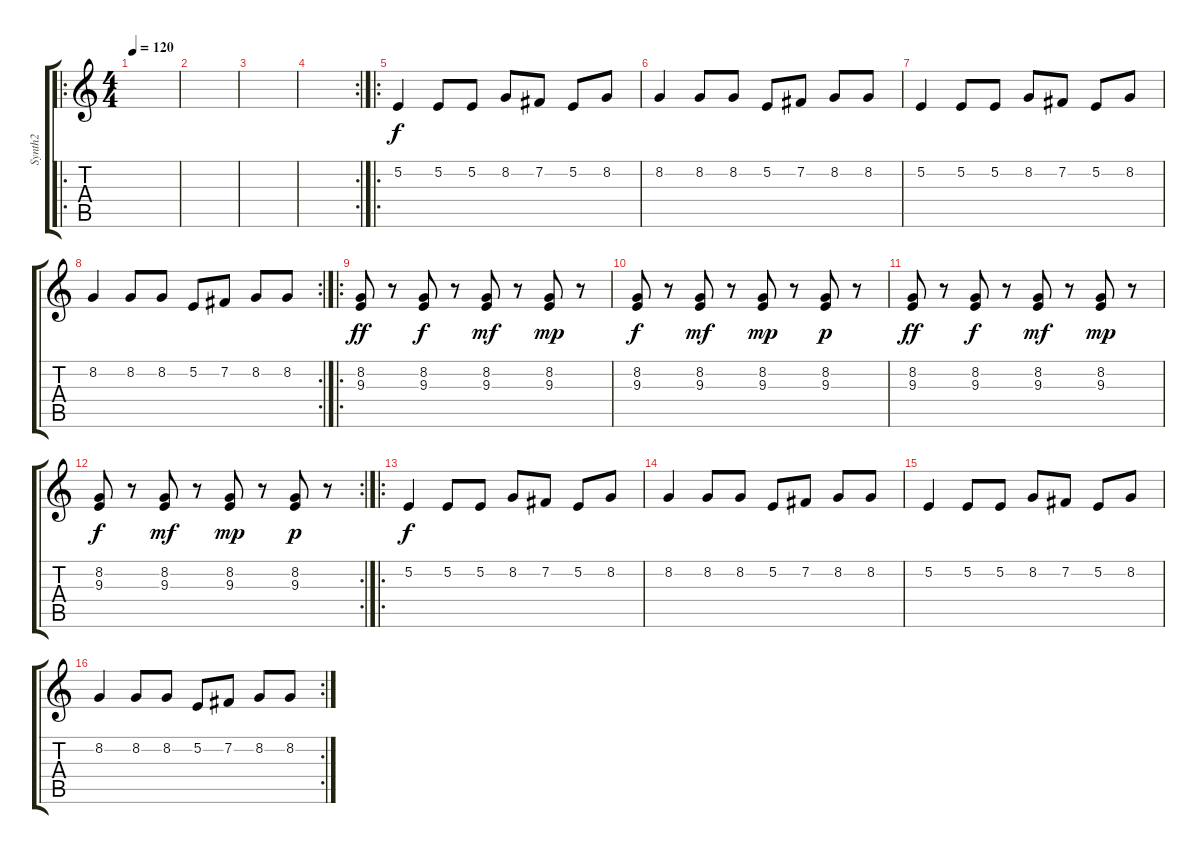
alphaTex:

\track ("Synth2" "Synth2") {instrument synthbrass1}
\staff {score tabs}
\tuning (E4 B3 G3 D3 A2 E2) {hide}
\ro
\ts (4 4)
\tempo 120
\clef g2
\ks c
|
|
|
\rc 2
|
\ro
5.2.4 5.2.8 5.2.8 8.2.8 7.2.8 5.2.8 8.2.8 |
8.2.4 8.2.8 8.2.8 5.2.8 7.2.8 8.2.8 8.2.8 |
5.2.4 5.2.8 5.2.8 8.2.8 7.2.8 5.2.8 8.2.8 |
\rc 2
8.2.4 8.2.8 8.2.8 5.2.8 7.2.8 8.2.8 8.2.8 |
\ro
(8.2 9.3).8{dy ff volume 10} r.8 (8.2 9.3).8{dy f} r.8 (8.2 9.3).8{dy mf} r.8 (8.2 9.3).8{dy mp} r.8 |
(8.2 9.3).8{dy f} r.8 (8.2 9.3).8{dy mf} r.8 (8.2 9.3).8{dy mp} r.8 (8.2 9.3).8{dy p} r.8 |
(8.2 9.3).8{dy ff volume 8} r.8 (8.2 9.3).8{dy f} r.8 (8.2 9.3).8{dy mf} r.8 (8.2 9.3).8{dy mp} r.8 |
\rc 2
(8.2 9.3).8{dy f} r.8 (8.2 9.3).8{dy mf} r.8 (8.2 9.3).8{dy mp} r.8 (8.2 9.3).8{dy p} r.8 |
\ro
5.2.4{dy f volume 11} 5.2.8 5.2.8 8.2.8 7.2.8 5.2.8 8.2.8 |
8.2.4 8.2.8 8.2.8 5.2.8 7.2.8 8.2.8 8.2.8 |
5.2.4 5.2.8 5.2.8 8.2.8 7.2.8 5.2.8 8.2.8 |
\rc 2
8.2.4 8.2.8 8.2.8 5.2.8 7.2.8 8.2.8 8.2.8
